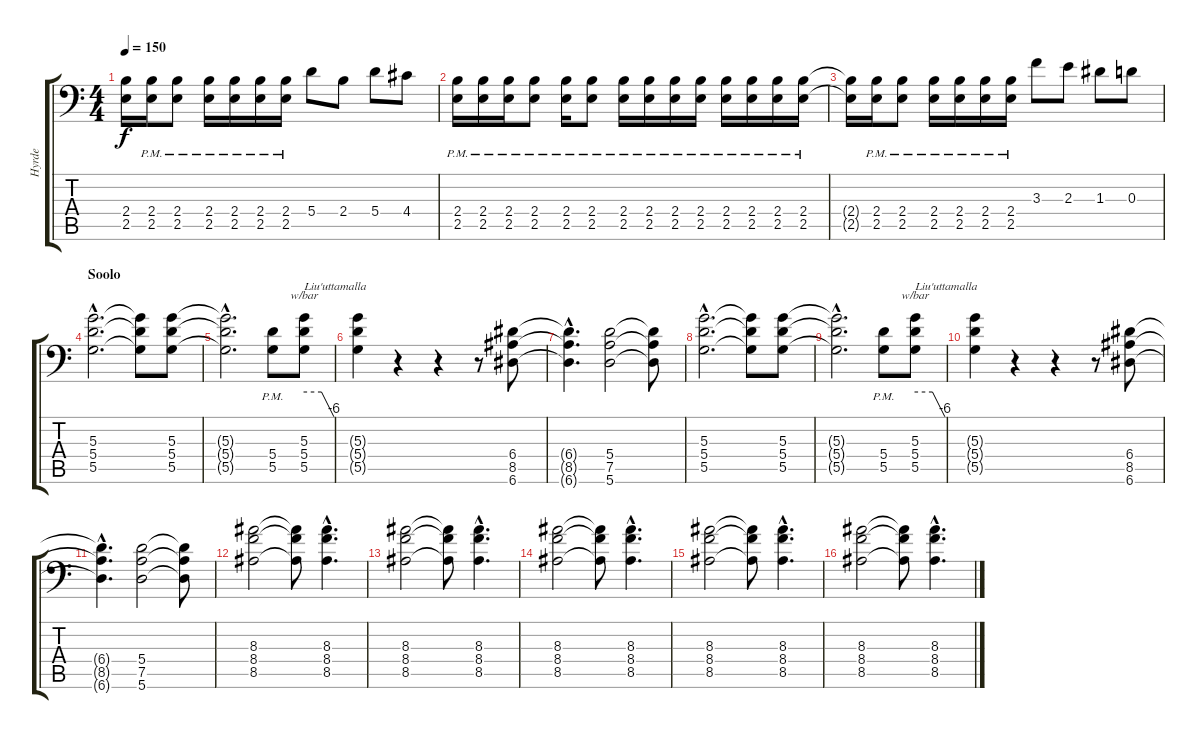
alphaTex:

\track ("Hyrde" "Hyrde") {instrument distortionguitar}
\staff {score tabs}
\tuning (B3 G3 D3 A2 D2 A1) {hide}
\ts (4 4)
\tempo 150
\clef f4
\ks c
(2.4{t} 2.5{t}).16{dy f} (2.4{pm} 2.5{pm}).16 (2.4{pm} 2.5{pm}).8 (2.4{pm} 2.5{pm}).16 (2.4{pm} 2.5{pm}).16 (2.4{pm} 2.5{pm}).16 (2.4{pm} 2.5{pm}).16 5.4.8 2.4.8 5.4.8 4.4.8 |
(2.4{pm} 2.5{pm}).16 (2.4{pm} 2.5{pm}).16 (2.4{pm} 2.5{pm}).16 (2.4{pm} 2.5{pm}).8 (2.4{pm} 2.5{pm}).16 (2.4{pm} 2.5{pm}).8 (2.4{pm} 2.5{pm}).16 (2.4{pm} 2.5{pm}).16 (2.4{pm} 2.5{pm}).16 (2.4{pm} 2.5{pm}).16 (2.4{pm} 2.5{pm}).16 (2.4{pm} 2.5{pm}).16 (2.4{pm} 2.5{pm}).16 (2.4{pm} 2.5{pm}).16 |
(2.4{t} 2.5{t}).16 (2.4{pm} 2.5{pm}).16 (2.4{pm} 2.5{pm}).8 (2.4{pm} 2.5{pm}).16 (2.4{pm} 2.5{pm}).16 (2.4{pm} 2.5{pm}).16 (2.4{pm} 2.5{pm}).16 3.3.8 2.3.8 1.3.8 0.3.8 |
\section ("" "Soolo")
(5.3{hac} 5.4{hac} 5.5{hac}).2{d} (5.3{t} 5.4{t} 5.5{t}).8 (5.3 5.4 5.5).8 |
(5.3{hac t} 5.4{hac t} 5.5{hac t}).2{d} (5.4{pm} 5.5{pm}).8 (5.3 5.4 5.5).8{tbe (custom default 0 0 35 0 60 -24) txt "Liu'uttamalla"} |
(5.3{t} 5.4{t} 5.5{t}).4 r.4 r.4 r.8 (6.4 8.5 6.6).8 |
(6.4{hac t} 8.5{hac t} 6.6{hac t}).4{d} (5.4 7.5 5.6).2 (5.4{t} 7.5{t} 5.6{t}).8 |
(5.3{hac} 5.4{hac} 5.5{hac}).2{d} (5.3{t} 5.4{t} 5.5{t}).8 (5.3 5.4 5.5).8 |
(5.3{hac t} 5.4{hac t} 5.5{hac t}).2{d} (5.4{pm} 5.5{pm}).8 (5.3 5.4 5.5).8{tbe (custom default 0 0 35 0 60 -24) txt "Liu'uttamalla"} |
(5.3{t} 5.4{t} 5.5{t}).4 r.4 r.4 r.8 (6.4 8.5 6.6).8 |
(6.4{hac t} 8.5{hac t} 6.6{hac t}).4{d} (5.4 7.5 5.6).2 (5.4{t} 7.5{t} 5.6{t}).8 |
(8.3 8.4 8.5).2 (8.3{t} 8.4{t} 8.5{t}).8 (8.3{hac} 8.4{hac} 8.5{hac}).4{d} |
(8.3 8.4 8.5).2 (8.3{t} 8.4{t} 8.5{t}).8 (8.3{hac} 8.4{hac} 8.5{hac}).4{d} |
(8.3 8.4 8.5).2 (8.3{t} 8.4{t} 8.5{t}).8 (8.3{hac} 8.4{hac} 8.5{hac}).4{d} |
(8.3 8.4 8.5).2 (8.3{t} 8.4{t} 8.5{t}).8 (8.3{hac} 8.4{hac} 8.5{hac}).4{d} |
(8.3 8.4 8.5).2 (8.3{t} 8.4{t} 8.5{t}).8 (8.3{hac} 8.4{hac} 8.5{hac}).4{d}
